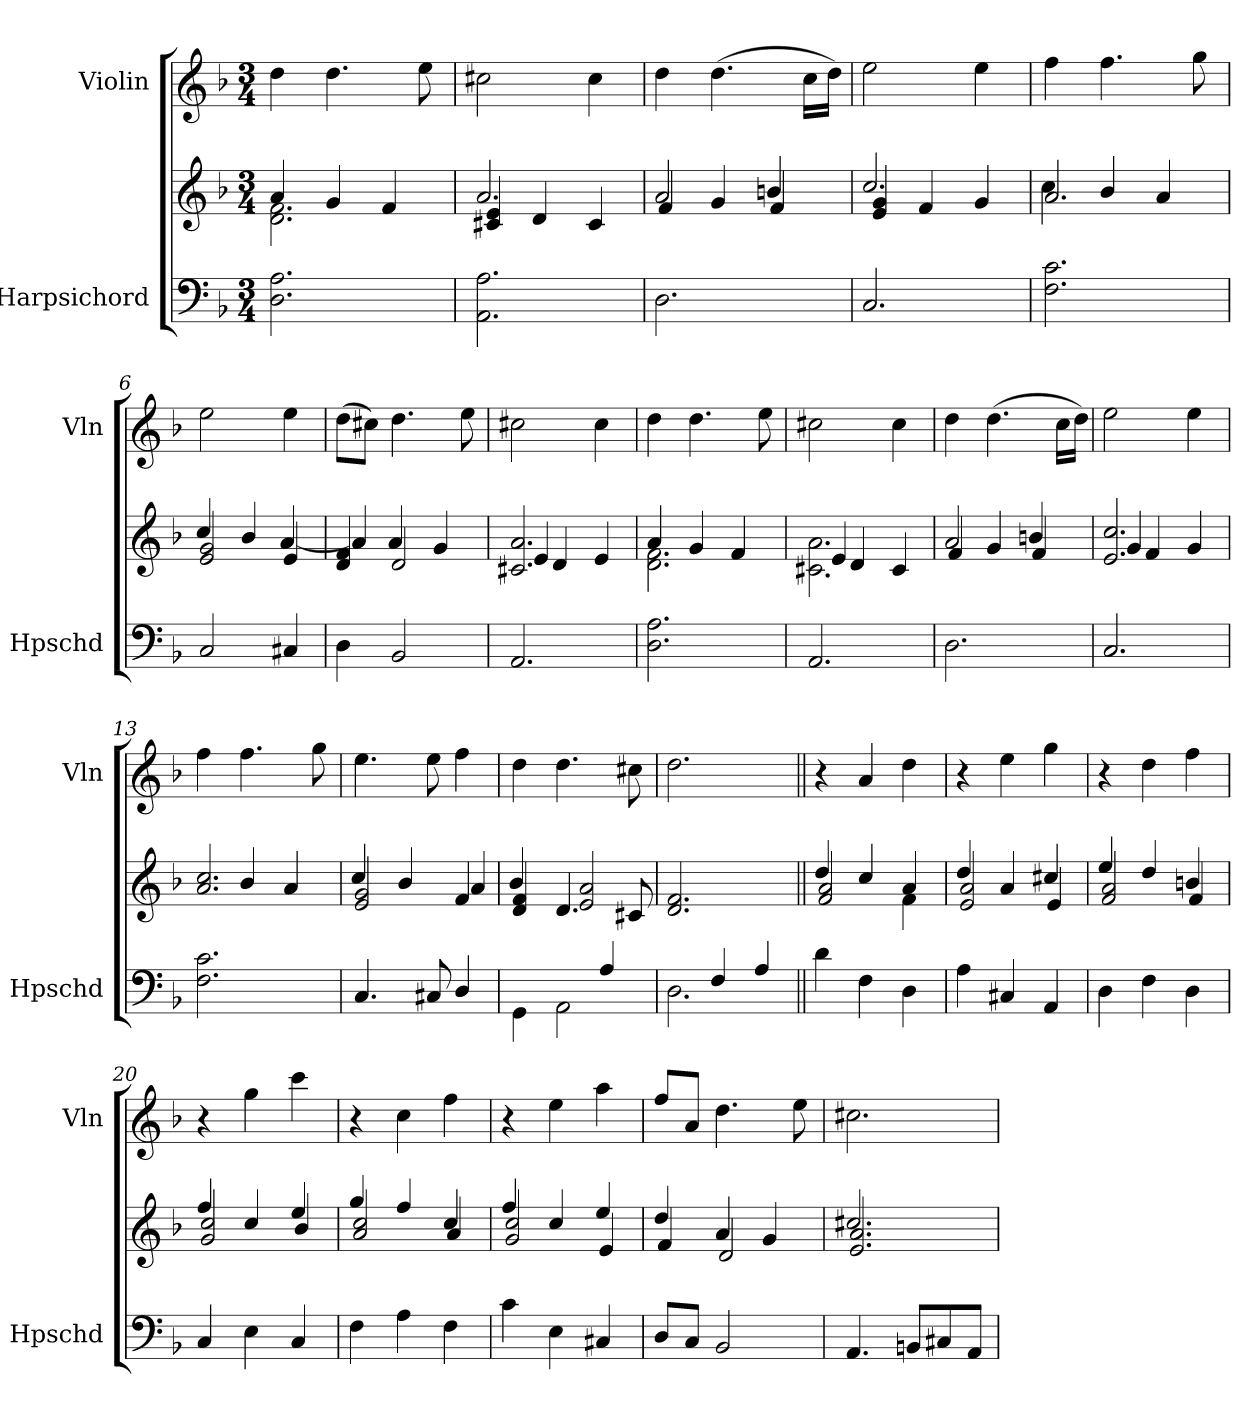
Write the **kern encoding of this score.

**kern	**kern	**kern
*part2	*part2	*part1
*staff3	*staff2	*staff1
*I"Harpsichord	*	*I"Violin
*I'Hpschd	*	*I'Vln
*clefF4	*clefG2	*clefG2
*k[b-]	*k[b-]	*k[b-]
*F:	*F:	*F:
*M3/4	*M3/4	*M3/4
=1	=1	=1
*	*^	*
2.D\ 2.A\	2.d\ 2.f\	4a/	4dd\
.	.	4g/	4.dd\
.	.	4f/	.
.	.	.	8ee\
=2	=2	=2	=2
2.AA\ 2.A\	2.a/	4c#X/ 4e/	2cc#X\
.	.	4d/	.
.	.	4c#/	4cc#\
=3	=3	=3	=3
2.D\	2a/	4f/	4dd\
.	.	4g/	(4.dd\
.	4bn/	4f/	.
.	.	.	16cc\LL
.	.	.	16dd\JJ)
=4	=4	=4	=4
2.C/	2.cc/	4e/ 4g/	2ee\
.	.	4f/	.
.	.	4g/	4ee\
=5	=5	=5	=5
2.F\ 2.c\	2.a/	4cc\	4ff\
.	.	4b-/	4.ff\
.	.	4a/	.
.	.	.	8gg\
=6	=6	=6	=6
2C/	2e/ 2g/	4cc/	2ee\
.	.	4b-/	.
4C#X/	4e/	[4a/	4ee\
=7	=7	=7	=7
4D\	4d/ 4f/	4a/]	(8dd\L
.	.	.	8cc#X\J)
2BB-/	2d/	4a/	4.dd\
.	.	4g/	.
.	.	.	8ee\
=8	=8	=8	=8
2.AA/	2.c#X/ 2.a/	4e/	2cc#X\
.	.	4d/	.
.	.	4e/	4cc#\
=9	=9	=9	=9
2.D\ 2.A\	2.d\ 2.f\	4a/	4dd\
.	.	4g/	4.dd\
.	.	4f/	.
.	.	.	8ee\
=10	=10	=10	=10
2.AA/	2.c#X\ 2.a\	4e/	2cc#X\
.	.	4d/	.
.	.	4c#/	4cc#\
!!LO:LB:g=z
=11	=11	=11	=11
2.D\	2a/	4f/	4dd\
.	.	4g/	(4.dd\
.	4bn/	4f/	.
.	.	.	16cc\LL
.	.	.	16dd\JJ)
=12	=12	=12	=12
2.C/	2.e/ 2.cc/	4g/	2ee\
.	.	4f/	.
.	.	4g/	4ee\
=13	=13	=13	=13
2.F\ 2.c\	2.a/ 2.cc/	4ryy	4ff\
.	.	4b-/	4.ff\
.	.	4a/	.
.	.	.	8gg\
=14	=14	=14	=14
4.C/	2e/ 2g/	4cc/	4.ee\
.	.	4b-/	.
8C#X/	.	.	8ee\
4D/	4f/	4a/	4ff\
=15	=15	=15	=15
*^	*	*	*
2ryy	4GG\	4d/ 4f/	4b-/	4dd\
.	2AA\	4.d/	2e/ 2a/	4.dd\
4A/	.	.	.	.
.	.	8c#X/	.	8cc#X\
*	*	*v	*v	*
=16	=16	=16	=16
4ryy	2.D\	2.d/ 2.f/	2.dd\
4F/	.	.	.
4A/	.	.	.
*v	*v	*	*
=17||	=17||	=17||
*	*^	*
4d\	4dd/	2f/ 2a/	4r
4F\	4cc/	.	4a/
4D\	4a/	4f\	4dd\
=18	=18	=18	=18
4A\	4dd/	2e/ 2a/	4r
4C#X/	4a/	.	4ee\
4AA/	4cc#X/	4e/	4gg\
=19	=19	=19	=19
4D\	4ee/	2f/ 2a/	4r
4F\	4dd/	.	4dd\
4D\	4bn/	4f/	4ff\
=20	=20	=20	=20
4C/	4ff/	2g/ 2cc/	4r
4E\	4cc/	.	4gg\
4C/	4ee/	4b-/	4ccc\
=21	=21	=21	=21
4F\	4gg/	2a/ 2cc/	4r
4A\	4ff/	.	4cc\
4F\	4cc/	4a/	4ff\
=22	=22	=22	=22
4c\	4ff/	2g/ 2cc/	4r
4E\	4cc/	.	4ee\
4C#X/	4ee/	4e/	4aa\
!!LO:LB:g=z
=23	=23	=23	=23
8D/L	4dd/	4f/	8ff/L
8C/J	.	.	8a/J
2BB-/	4a/	2d/	4.dd\
.	4g/	.	.
.	.	.	8ee\
=24	=24	=24	=24
4.AA/	2.cc#X/	2.e/ 2.a/	2.cc#X\
8BBn/L	.	.	.
8C#X/	.	.	.
8AA/J	.	.	.
*	*v	*v	*
=	=	=
*-	*-	*-
